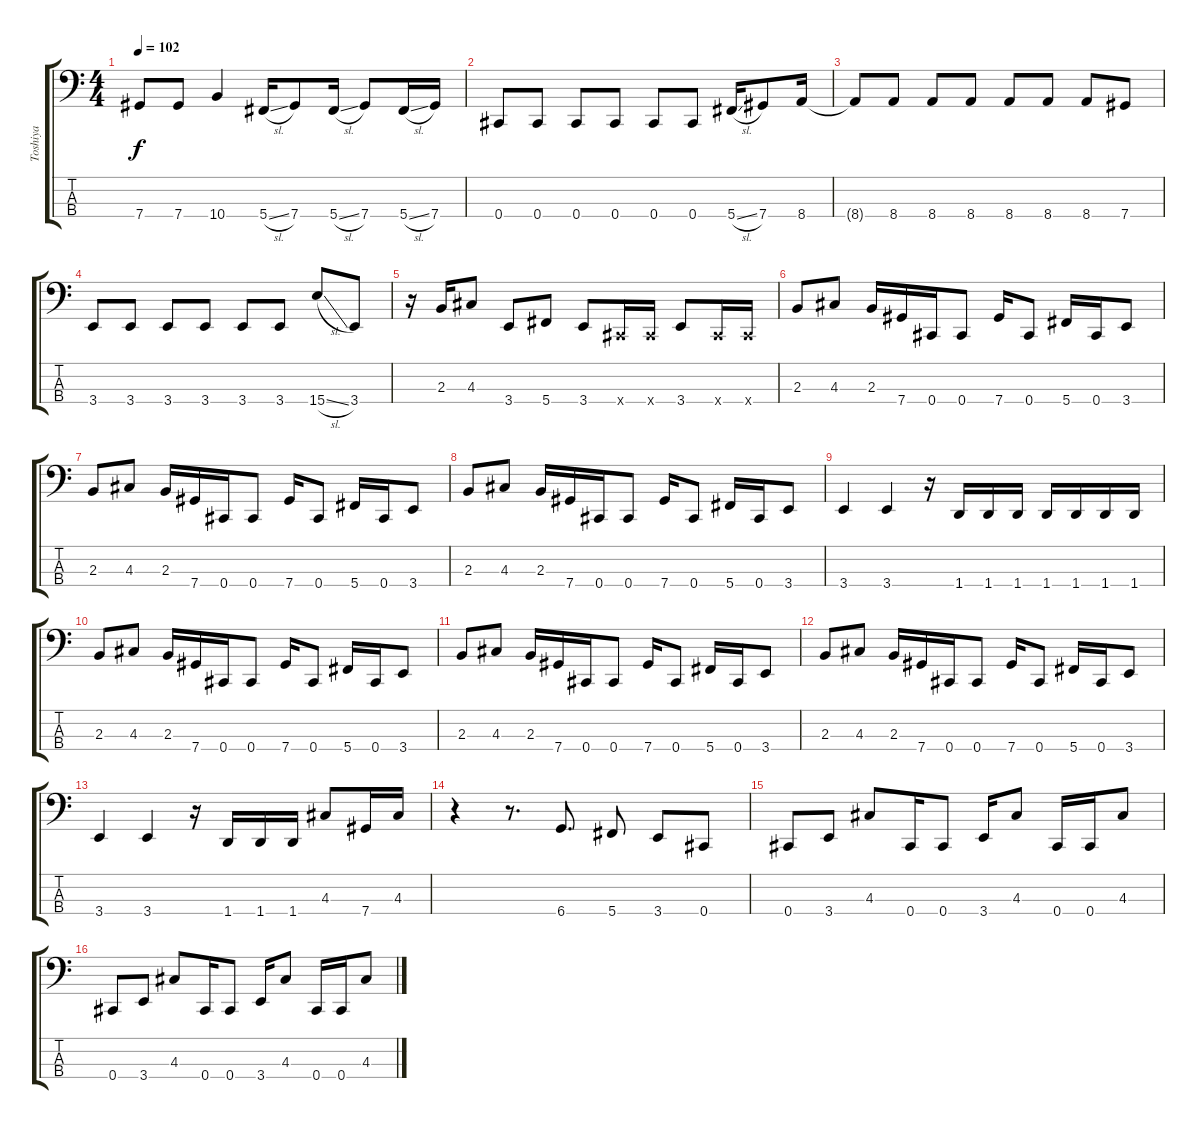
\track ("Toshiya" "Toshiya") {instrument electricbasspick}
\staff {score tabs}
\tuning (G2 D2 A1 Db1) {hide}
\ts (4 4)
\tempo 102
\clef f4
\ks c
7.4.8{dy f} 7.4.8 10.4.4 5.4{sl}.16 7.4.8 5.4{sl}.16 7.4.8 5.4{sl}.16 7.4.16 |
0.4.8 0.4.8 0.4.8 0.4.8 0.4.8 0.4.8 5.4{sl}.16 7.4.8 8.4.16 |
8.4{t}.8 8.4.8 8.4.8 8.4.8 8.4.8 8.4.8 8.4.8 7.4.8 |
3.4.8 3.4.8 3.4.8 3.4.8 3.4.8 3.4.8 15.4{sl}.8 3.4.8 |
r.16 2.3.16 4.3.8 3.4.8 5.4.8 3.4.8 0.4{x}.16 0.4{x}.16 3.4.8 0.4{x}.16 0.4{x}.16 |
2.3.8 4.3.8 2.3.16 7.4.16 0.4.16 0.4.8 7.4.16 0.4.8 5.4.16 0.4.16 3.4.8 |
2.3.8 4.3.8 2.3.16 7.4.16 0.4.16 0.4.8 7.4.16 0.4.8 5.4.16 0.4.16 3.4.8 |
2.3.8 4.3.8 2.3.16 7.4.16 0.4.16 0.4.8 7.4.16 0.4.8 5.4.16 0.4.16 3.4.8 |
3.4.4 3.4.4 r.16 1.4.16 1.4.16 1.4.16 1.4.16 1.4.16 1.4.16 1.4.16 |
2.3.8 4.3.8 2.3.16 7.4.16 0.4.16 0.4.8 7.4.16 0.4.8 5.4.16 0.4.16 3.4.8 |
2.3.8 4.3.8 2.3.16 7.4.16 0.4.16 0.4.8 7.4.16 0.4.8 5.4.16 0.4.16 3.4.8 |
2.3.8 4.3.8 2.3.16 7.4.16 0.4.16 0.4.8 7.4.16 0.4.8 5.4.16 0.4.16 3.4.8 |
3.4.4 3.4.4 r.16 1.4.16 1.4.16 1.4.16 4.3.8 7.4.16 4.3.16 |
r.4 r.8{d} 6.4.8{d} 5.4.8 3.4.8 0.4.8 |
0.4.8 3.4.8 4.3.8 0.4.16 0.4.8 3.4.16 4.3.8 0.4.16 0.4.16 4.3.8 |
0.4.8 3.4.8 4.3.8 0.4.16 0.4.8 3.4.16 4.3.8 0.4.16 0.4.16 4.3.8
